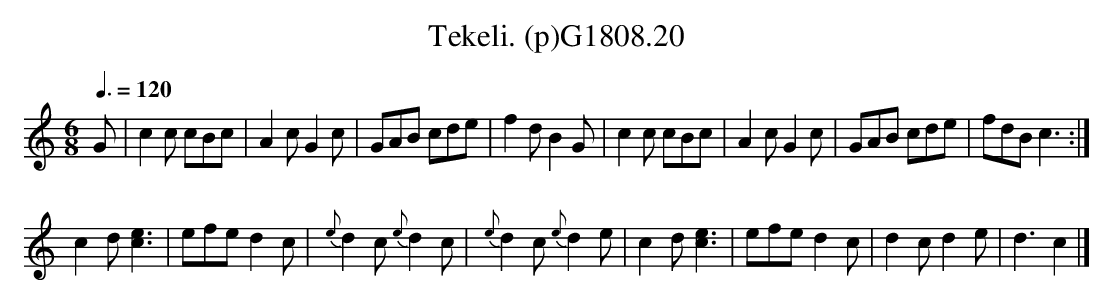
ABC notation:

X:1
T:Tekeli. (p)G1808.20
M:6/8
L:1/8
Q:3/8=120
K:C
G|c2 c cBc|A2 c G2 c|GAB cde|f2 d B2 G|c2 c cBc|A2 c G2 c|GAB cde|fdB c3:|
c2 d [e3c3]|efe d2 c|{e}d2 c {e}d2 c|{e}d2 c {e}d2 e|c2 d [e3c3]|efe d2 c|d2 c d2 e|d3 c2|]
